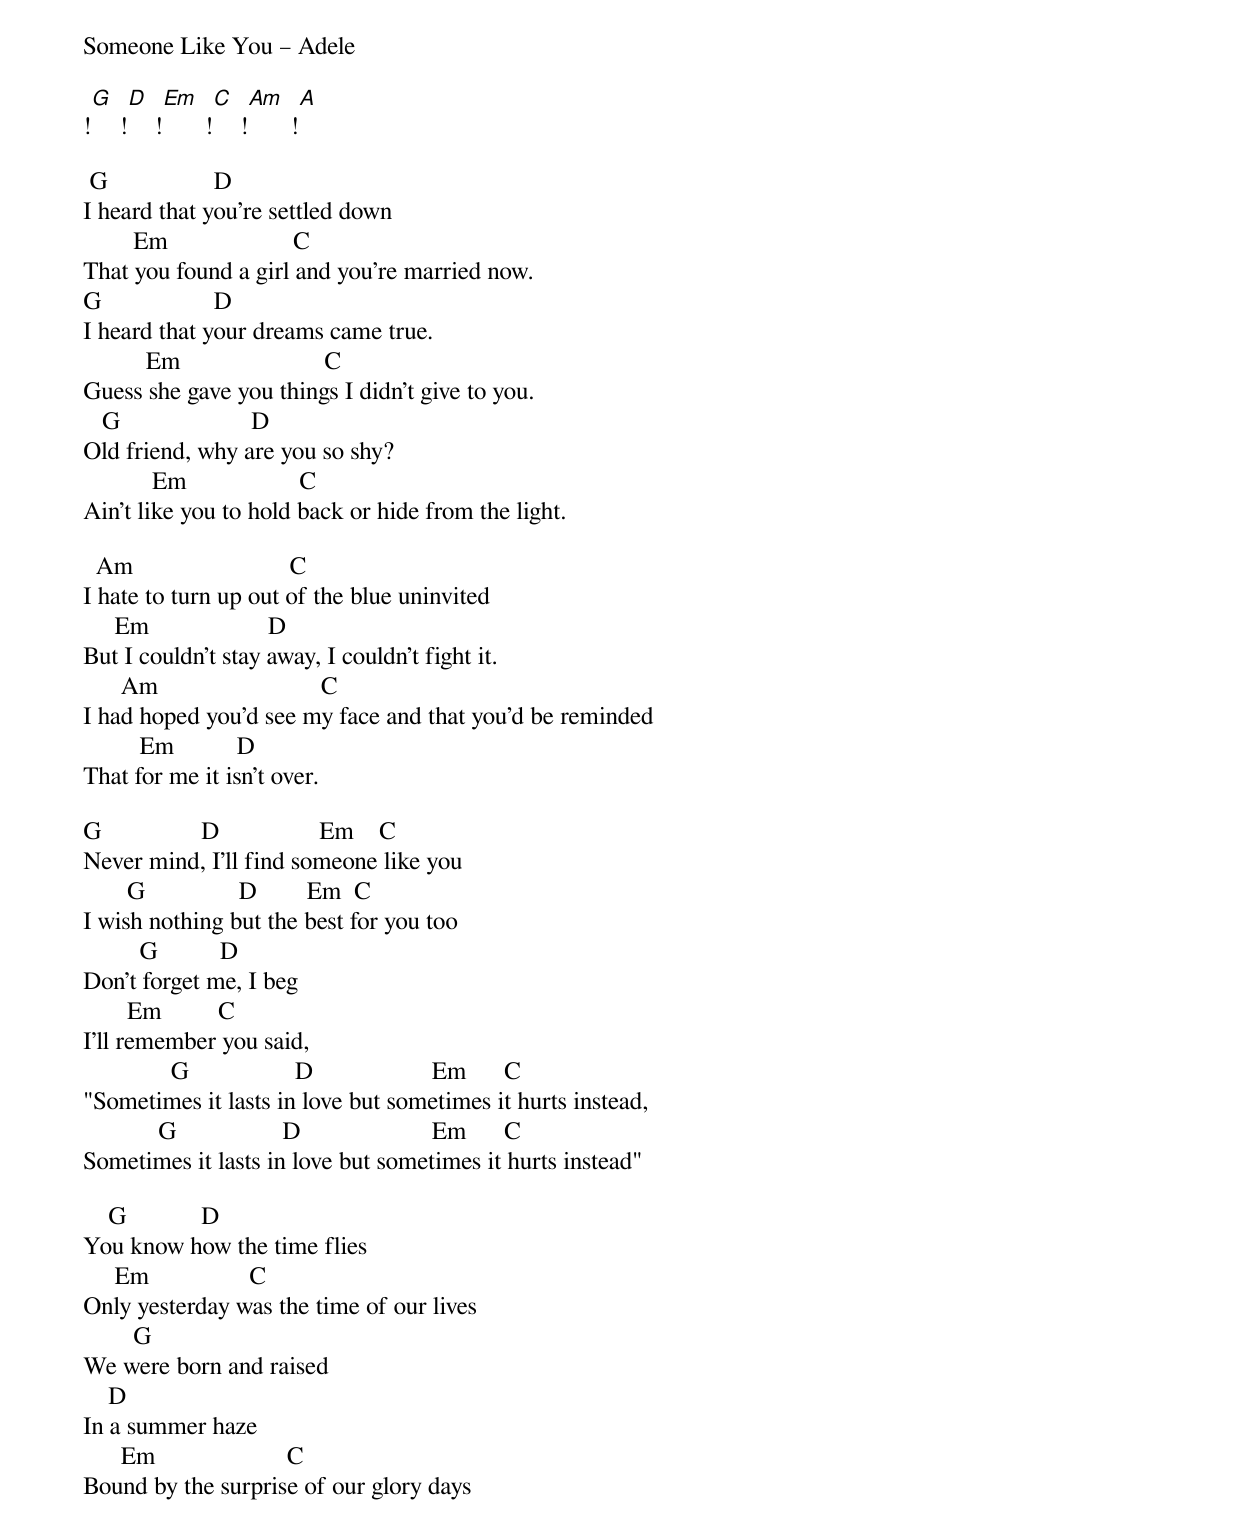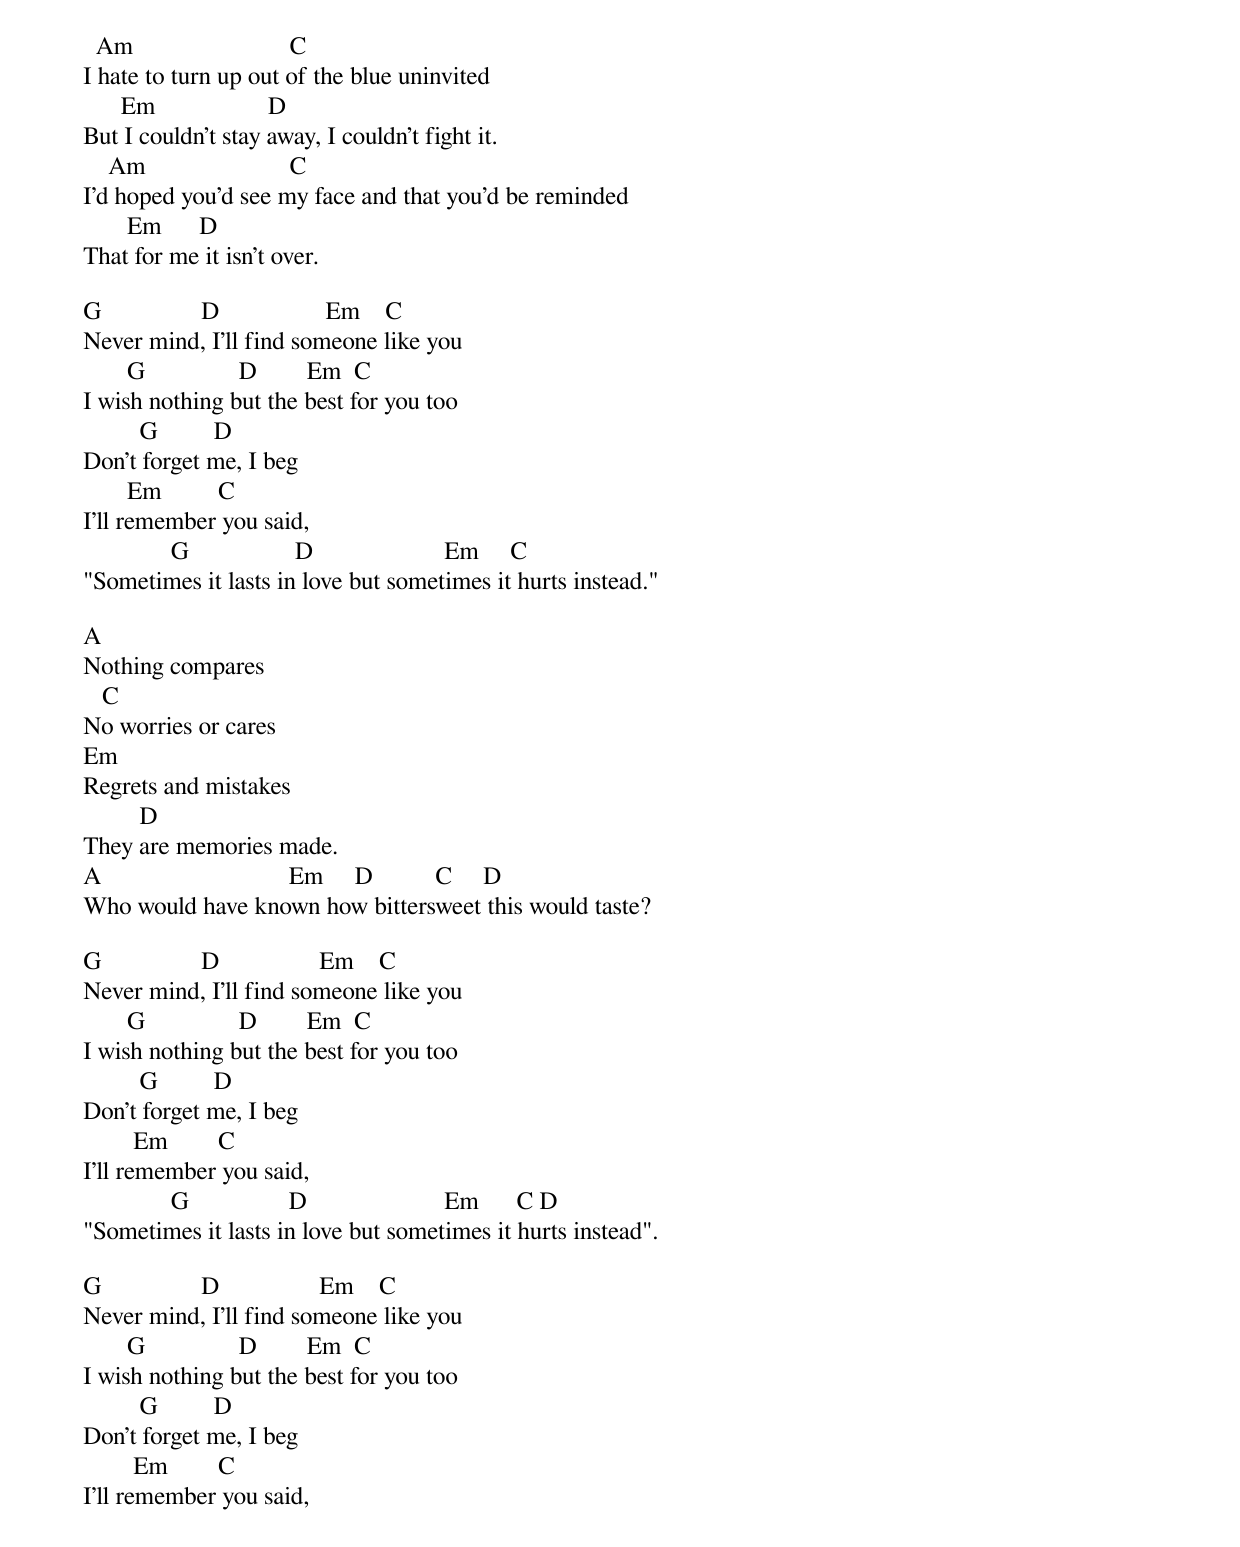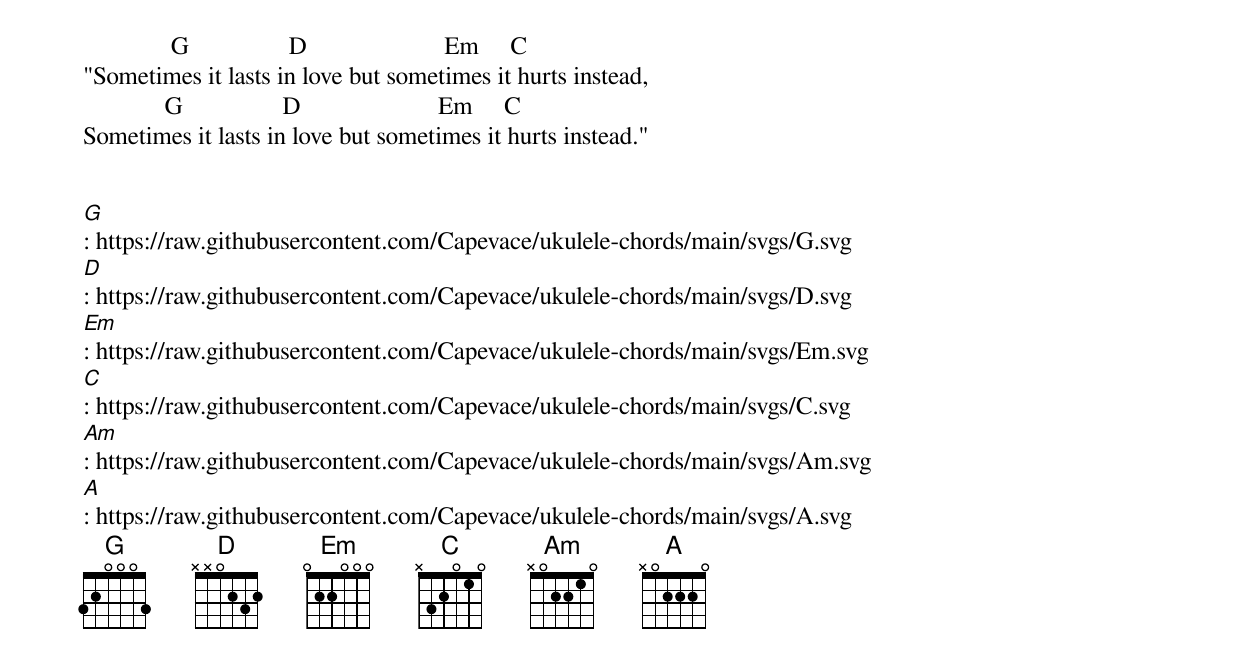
Someone Like You – Adele

![G][] ![D][] ![Em][] ![C][] ![Am][] ![A][]

 G                 D
I heard that you're settled down
        Em                    C
That you found a girl and you're married now.
G                  D
I heard that your dreams came true.
          Em                       C
Guess she gave you things I didn't give to you.
   G                     D
Old friend, why are you so shy?
           Em                  C
Ain't like you to hold back or hide from the light.

  Am                         C
I hate to turn up out of the blue uninvited
     Em                   D
But I couldn't stay away, I couldn't fight it.
      Am                          C
I had hoped you'd see my face and that you'd be reminded
         Em          D
That for me it isn't over.

G                D                Em    C
Never mind, I'll find someone like you
       G               D        Em  C
I wish nothing but the best for you too
         G          D
Don't forget me, I beg
       Em         C
I'll remember you said,
              G                 D                   Em      C
"Sometimes it lasts in love but sometimes it hurts instead,
            G                 D                     Em      C
Sometimes it lasts in love but sometimes it hurts instead"

    G            D
You know how the time flies
     Em                C
Only yesterday was the time of our lives
        G
We were born and raised
    D
In a summer haze
      Em                     C
Bound by the surprise of our glory days

  Am                         C
I hate to turn up out of the blue uninvited
      Em                  D
But I couldn't stay away, I couldn't fight it.
    Am                       C
I'd hoped you'd see my face and that you'd be reminded
       Em      D
That for me it isn't over.

G                D                 Em    C
Never mind, I'll find someone like you
       G               D        Em  C
I wish nothing but the best for you too
         G         D
Don't forget me, I beg
       Em         C
I'll remember you said,
              G                 D                     Em     C
"Sometimes it lasts in love but sometimes it hurts instead."

A
Nothing compares
   C
No worries or cares
Em
Regrets and mistakes
         D
They are memories made.
A                              Em     D          C     D
Who would have known how bittersweet this would taste?

G                D                Em    C
Never mind, I'll find someone like you
       G               D        Em  C
I wish nothing but the best for you too
         G         D
Don't forget me, I beg
        Em        C
I'll remember you said,
              G                D                      Em      C D
"Sometimes it lasts in love but sometimes it hurts instead".

G                D                Em    C
Never mind, I'll find someone like you
       G               D        Em  C
I wish nothing but the best for you too
         G         D
Don't forget me, I beg
        Em        C
I'll remember you said,
              G                D                      Em     C
"Sometimes it lasts in love but sometimes it hurts instead,
             G                D                      Em     C
Sometimes it lasts in love but sometimes it hurts instead."


[G]: https://raw.githubusercontent.com/Capevace/ukulele-chords/main/svgs/G.svg
[D]: https://raw.githubusercontent.com/Capevace/ukulele-chords/main/svgs/D.svg
[Em]: https://raw.githubusercontent.com/Capevace/ukulele-chords/main/svgs/Em.svg
[C]: https://raw.githubusercontent.com/Capevace/ukulele-chords/main/svgs/C.svg
[Am]: https://raw.githubusercontent.com/Capevace/ukulele-chords/main/svgs/Am.svg
[A]: https://raw.githubusercontent.com/Capevace/ukulele-chords/main/svgs/A.svg
